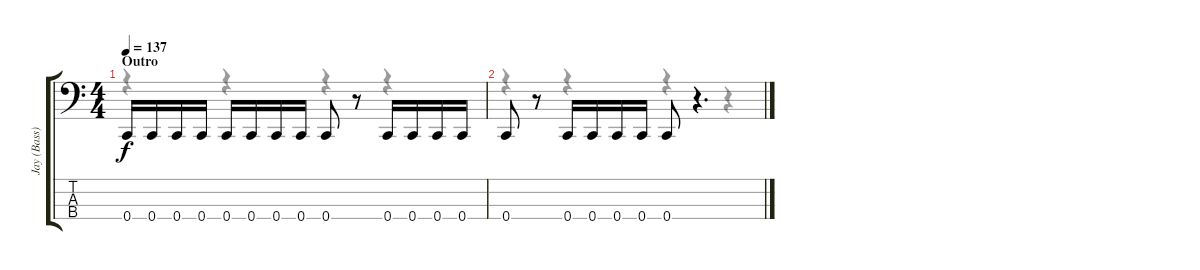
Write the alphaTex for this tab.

\track ("Jay (Bass)" "Jay (Bass)") {instrument electricbasspick}
\staff {score tabs}
\tuning (F2 C2 G1 C1) {hide}
\voice
\ts (4 4)
\section ("" "Outro")
\tempo 137
\clef f4
\ks c
0.4.16{dy f} 0.4.16 0.4.16 0.4.16 0.4.16 0.4.16 0.4.16 0.4.16 0.4.8 r.8 0.4.16 0.4.16 0.4.16 0.4.16 |
0.4.8 r.8 0.4.16 0.4.16 0.4.16 0.4.16 0.4.8 r.4{d}
\voice
\clef f4
\ottava regular
\simile none
\ks c
r.4{dy f} r.4 r.4 r.4 |
r.4 r.4 r.4 r.4
